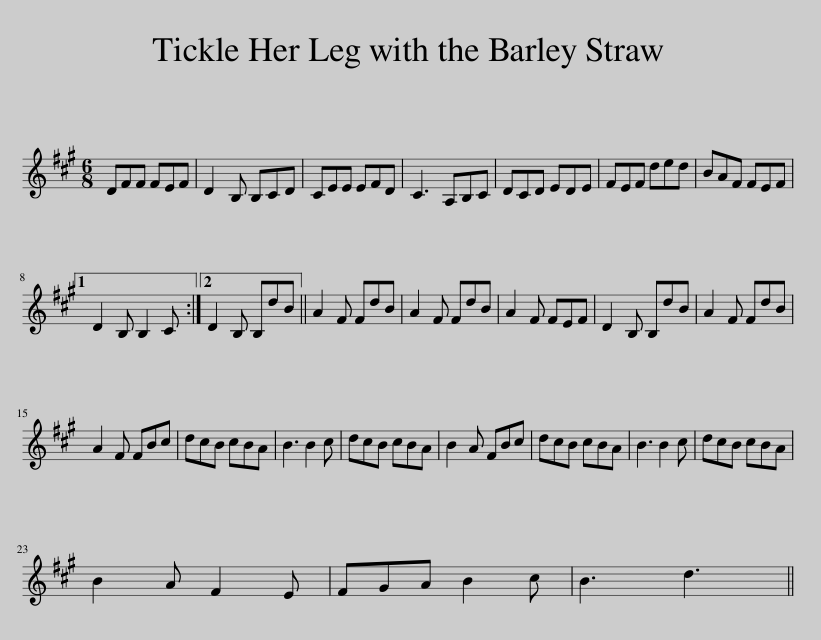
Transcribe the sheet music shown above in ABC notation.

X:1
L:1/8
M:6/8
I:linebreak $
K:A
V:1 treble
V:1
 DFF FEF | D2 B, B,CD | CEE EFD | C3 A,B,C | DCD EDE | %5
 FEF ded | BAF FEF |1$ D2 B, B,2 C :|2 D2 B, B,dB || A2 F FdB | %10
 A2 F FdB | A2 F FEF | D2 B, B,dB | A2 F FdB |$ A2 F FBc | %15
 dcB cBA | B3 B2 c | dcB cBA | B2 A FBc | dcB cBA | %20
 B3 B2 c | dcB cBA |$ B2 A F2 E | FGA B2 c | B3 d3 || %25
